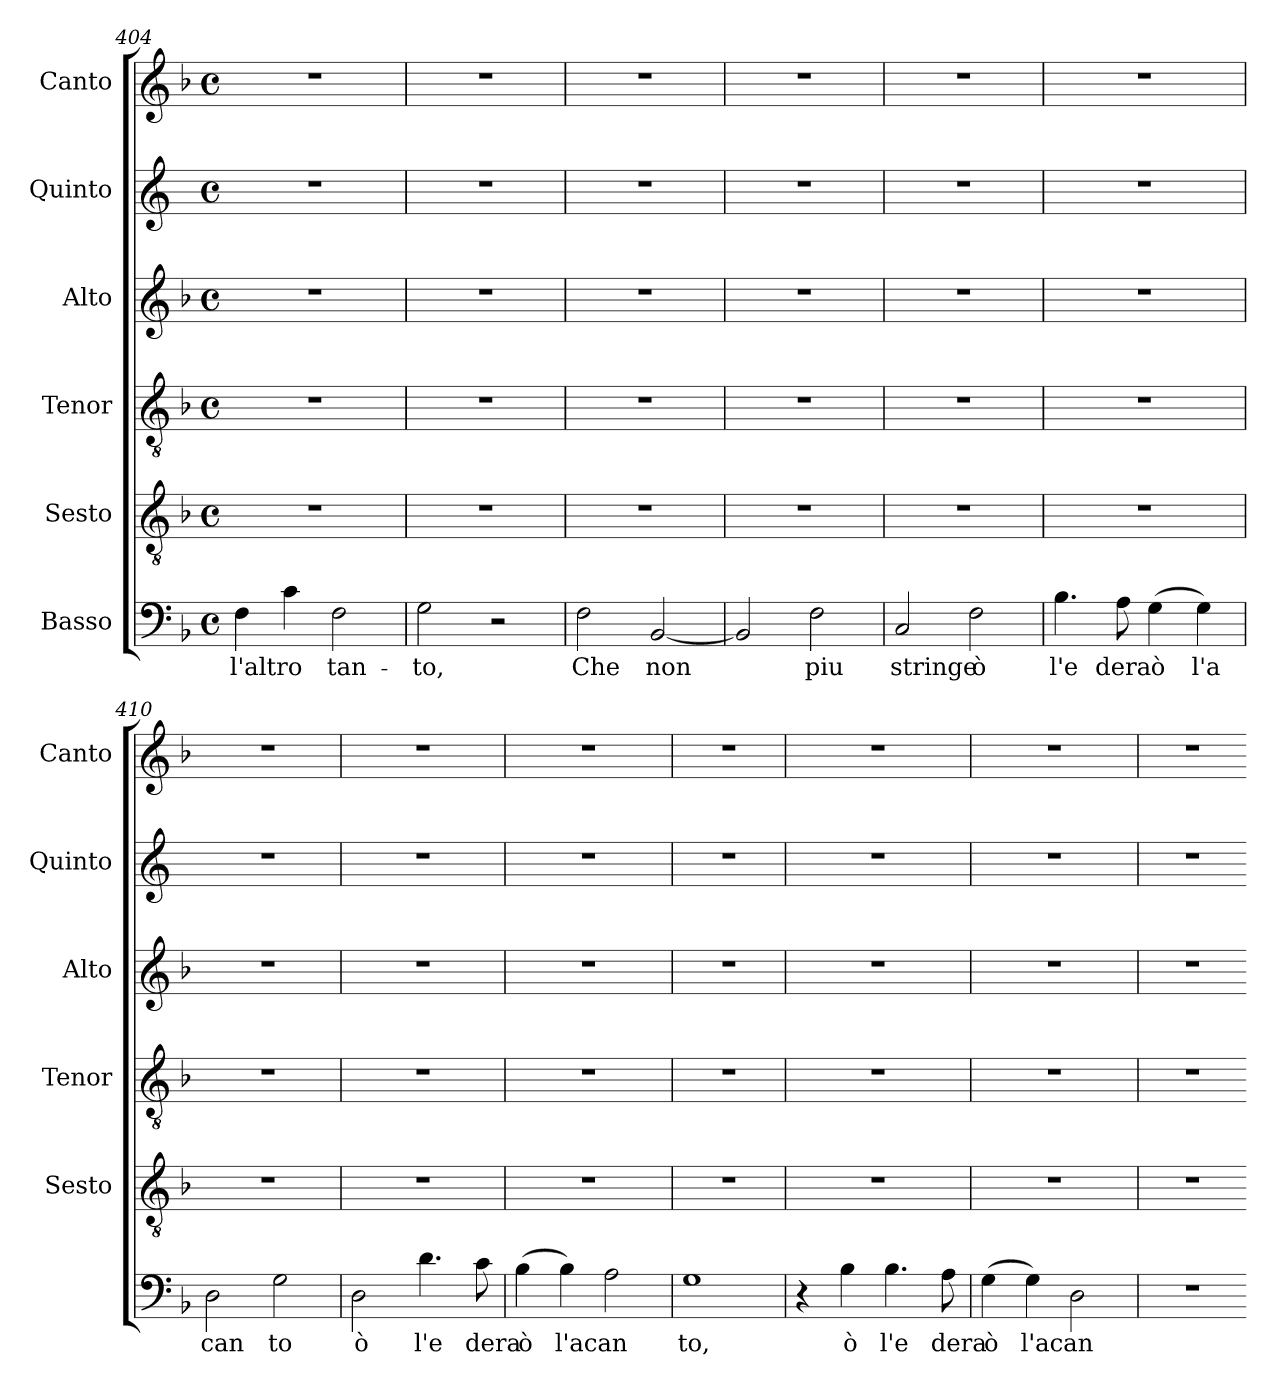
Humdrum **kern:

**kern	**text	**kern	**kern	**kern	**kern	**kern
*part6	*part6	*part5	*part4	*part3	*part2	*part1
*staff6	*staff6	*staff5	*staff4	*staff3	*staff2	*staff1
*I"Basso	*	*I"Sesto	*I"Tenor	*I"Alto	*I"Quinto	*I"Canto
*	*	*I'Sesto	*I'Tenor	*I'Alto	*I'Quinto	*I'Canto
*clefF4	*	*clefGv2	*clefGv2	*clefG2	*clefG2	*clefG2
*k[b-]	*	*k[b-]	*k[b-]	*k[b-]	*k[]	*k[b-]
*F:	*	*F:	*F:	*F:	*C:	*F:
*M4/4	*	*M4/4	*M4/4	*M4/4	*M4/4	*M4/4
*met(c)	*	*met(c)	*met(c)	*met(c)	*met(c)	*met(c)
=404	=404	=404	=404	=404	=404	=404
!	!LO:LY:b	!	!	!	!	!
4F\	l'altro	1r	1r	1r	1r	1r
4c\	.	.	.	.	.	.
!	!LO:LY:b:cj	!	!	!	!	!
2F\	tan-	.	.	.	.	.
=405	=405	=405	=405	=405	=405	=405
!	!LO:LY:b:cj	!	!	!	!	!
2G\	-to,	1r	1r	1r	1r	1r
2r	.	.	.	.	.	.
!!LO:LB:g=z
=406	=406	=406	=406	=406	=406	=406
!	!LO:LY:b:cj	!	!	!	!	!
2F\	Che	1r	1r	1r	1r	1r
!	!LO:LY:b	!	!	!	!	!
[<2BB-/	non	.	.	.	.	.
=407	=407	=407	=407	=407	=407	=407
2BB-/]	.	1r	1r	1r	1r	1r
!	!LO:LY:b:cj	!	!	!	!	!
2F\	piu	.	.	.	.	.
=408	=408	=408	=408	=408	=408	=408
!	!LO:LY:b:cj	!	!	!	!	!
2C/	stringe	1r	1r	1r	1r	1r
!	!LO:LY:b	!	!	!	!	!
2F\	ò	.	.	.	.	.
=409	=409	=409	=409	=409	=409	=409
!	!LO:LY:b:cj	!	!	!	!	!
4.B-\	l'e	1r	1r	1r	1r	1r
!	!LO:LY:b:cj	!	!	!	!	!
8A\	dera	.	.	.	.	.
!	!LO:LY:b	!	!	!	!	!
(<4G\	ò	.	.	.	.	.
!	!LO:LY:b:cj	!	!	!	!	!
4G\)	l'a	.	.	.	.	.
=410	=410	=410	=410	=410	=410	=410
!	!LO:LY:b:cj	!	!	!	!	!
2D\	can	1r	1r	1r	1r	1r
!	!LO:LY:b:cj	!	!	!	!	!
2G\	to	.	.	.	.	.
=411	=411	=411	=411	=411	=411	=411
!	!LO:LY:b:cj	!	!	!	!	!
2D\	ò	1r	1r	1r	1r	1r
!	!LO:LY:b:cj	!	!	!	!	!
4.d\	l'e	.	.	.	.	.
!	!LO:LY:b:cj	!	!	!	!	!
8c\	dera	.	.	.	.	.
=412	=412	=412	=412	=412	=412	=412
!	!LO:LY:b	!	!	!	!	!
(<4B-\	ò	1r	1r	1r	1r	1r
!	!LO:LY:b	!	!	!	!	!
4B-\)	l'acan	.	.	.	.	.
2A\	.	.	.	.	.	.
=413	=413	=413	=413	=413	=413	=413
!	!LO:LY:b:cj	!	!	!	!	!
1G	to,	1r	1r	1r	1r	1r
=414	=414	=414	=414	=414	=414	=414
4r	.	1r	1r	1r	1r	1r
!	!LO:LY:b:cj	!	!	!	!	!
4B-\	ò	.	.	.	.	.
!	!LO:LY:b:cj	!	!	!	!	!
4.B-\	l'e	.	.	.	.	.
!	!LO:LY:b:cj	!	!	!	!	!
8A\	dera	.	.	.	.	.
=415	=415	=415	=415	=415	=415	=415
!	!LO:LY:b	!	!	!	!	!
(<4G\	ò	1r	1r	1r	1r	1r
!	!LO:LY:b	!	!	!	!	!
4G\)	l'acan	.	.	.	.	.
2D\	.	.	.	.	.	.
=416	=416	=416	=416	=416	=416	=416
1r	.	1r	1r	1r	1r	1r
==	=	=	=	=	=	=
*-	*-	*-	*-	*-	*-	*-
